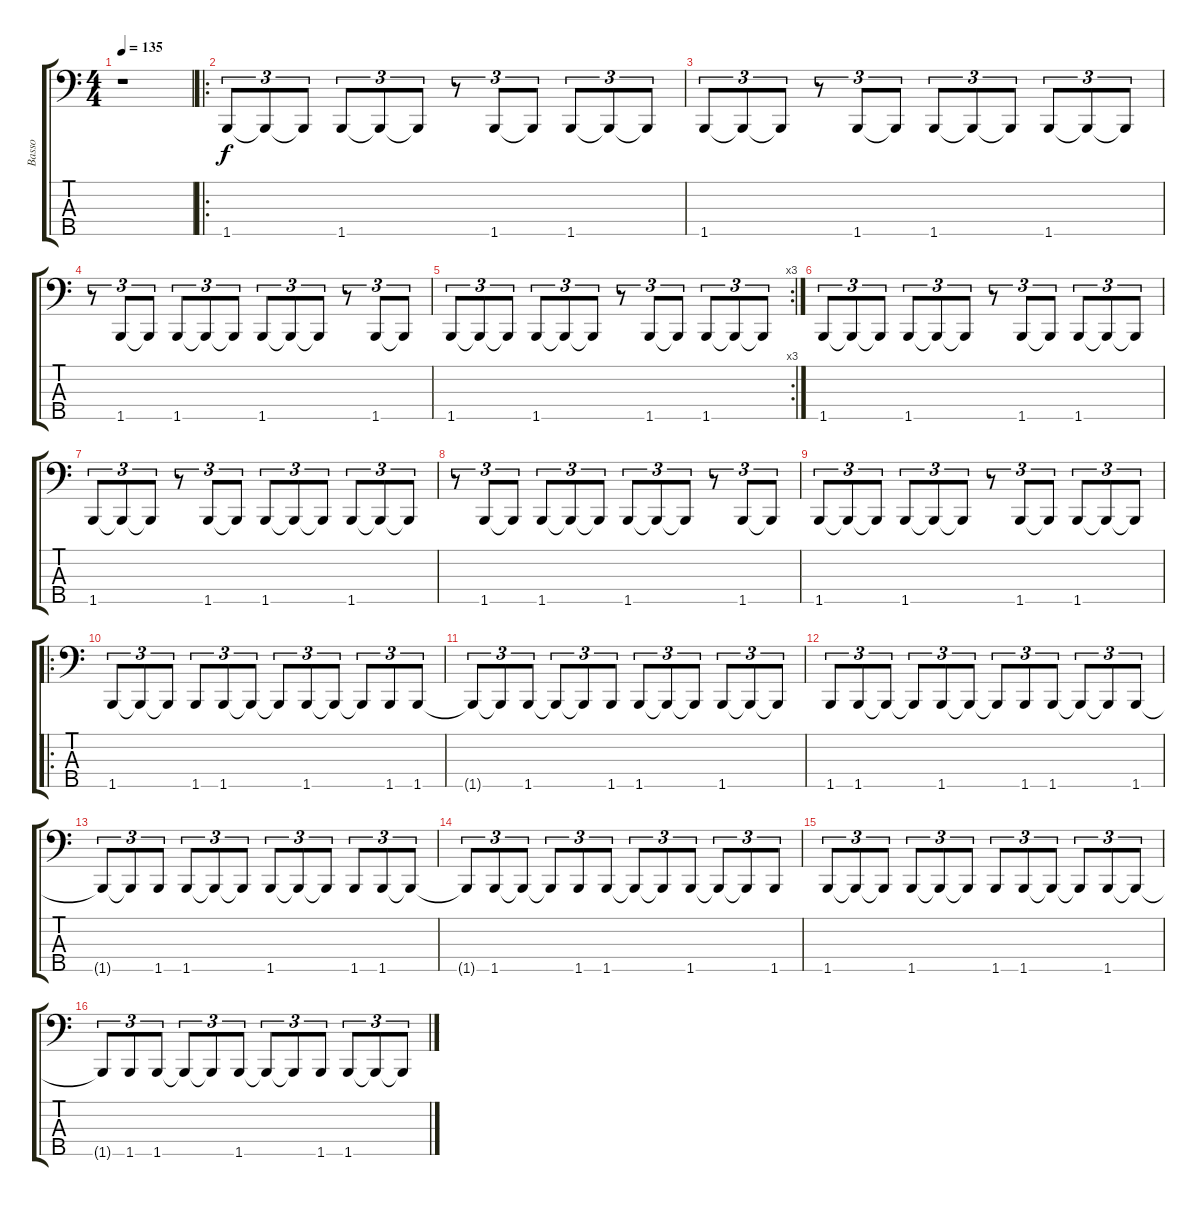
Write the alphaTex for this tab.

\track ("Basso" "Basso") {instrument electricbassfinger}
\staff {score tabs}
\tuning (Gb2 Db2 Ab1 Eb1 Bb0) {hide}
\ts (4 4)
\tempo 135
\clef f4
\ks c
r.1{dy f instrument electricbassfinger} |
\ro
1.5.8{tu (3 2)} 1.5{t}.8{tu (3 2)} 1.5{t}.8{tu (3 2)} 1.5.8{tu (3 2)} 1.5{t}.8{tu (3 2)} 1.5{t}.8{tu (3 2)} r.8{tu (3 2)} 1.5.8{tu (3 2)} 1.5{t}.8{tu (3 2)} 1.5.8{tu (3 2)} 1.5{t}.8{tu (3 2)} 1.5{t}.8{tu (3 2)} |
1.5.8{tu (3 2)} 1.5{t}.8{tu (3 2)} 1.5{t}.8{tu (3 2)} r.8{tu (3 2)} 1.5.8{tu (3 2)} 1.5{t}.8{tu (3 2)} 1.5.8{tu (3 2)} 1.5{t}.8{tu (3 2)} 1.5{t}.8{tu (3 2)} 1.5.8{tu (3 2)} 1.5{t}.8{tu (3 2)} 1.5{t}.8{tu (3 2)} |
r.8{tu (3 2)} 1.5.8{tu (3 2)} 1.5{t}.8{tu (3 2)} 1.5.8{tu (3 2)} 1.5{t}.8{tu (3 2)} 1.5{t}.8{tu (3 2)} 1.5.8{tu (3 2)} 1.5{t}.8{tu (3 2)} 1.5{t}.8{tu (3 2)} r.8{tu (3 2)} 1.5.8{tu (3 2)} 1.5{t}.8{tu (3 2)} |
\rc 3
1.5.8{tu (3 2)} 1.5{t}.8{tu (3 2)} 1.5{t}.8{tu (3 2)} 1.5.8{tu (3 2)} 1.5{t}.8{tu (3 2)} 1.5{t}.8{tu (3 2)} r.8{tu (3 2)} 1.5.8{tu (3 2)} 1.5{t}.8{tu (3 2)} 1.5.8{tu (3 2)} 1.5{t}.8{tu (3 2)} 1.5{t}.8{tu (3 2)} |
1.5.8{tu (3 2)} 1.5{t}.8{tu (3 2)} 1.5{t}.8{tu (3 2)} 1.5.8{tu (3 2)} 1.5{t}.8{tu (3 2)} 1.5{t}.8{tu (3 2)} r.8{tu (3 2)} 1.5.8{tu (3 2)} 1.5{t}.8{tu (3 2)} 1.5.8{tu (3 2)} 1.5{t}.8{tu (3 2)} 1.5{t}.8{tu (3 2)} |
1.5.8{tu (3 2)} 1.5{t}.8{tu (3 2)} 1.5{t}.8{tu (3 2)} r.8{tu (3 2)} 1.5.8{tu (3 2)} 1.5{t}.8{tu (3 2)} 1.5.8{tu (3 2)} 1.5{t}.8{tu (3 2)} 1.5{t}.8{tu (3 2)} 1.5.8{tu (3 2)} 1.5{t}.8{tu (3 2)} 1.5{t}.8{tu (3 2)} |
r.8{tu (3 2)} 1.5.8{tu (3 2)} 1.5{t}.8{tu (3 2)} 1.5.8{tu (3 2)} 1.5{t}.8{tu (3 2)} 1.5{t}.8{tu (3 2)} 1.5.8{tu (3 2)} 1.5{t}.8{tu (3 2)} 1.5{t}.8{tu (3 2)} r.8{tu (3 2)} 1.5.8{tu (3 2)} 1.5{t}.8{tu (3 2)} |
1.5.8{tu (3 2)} 1.5{t}.8{tu (3 2)} 1.5{t}.8{tu (3 2)} 1.5.8{tu (3 2)} 1.5{t}.8{tu (3 2)} 1.5{t}.8{tu (3 2)} r.8{tu (3 2)} 1.5.8{tu (3 2)} 1.5{t}.8{tu (3 2)} 1.5.8{tu (3 2)} 1.5{t}.8{tu (3 2)} 1.5{t}.8{tu (3 2)} |
\ro
1.5.8{tu (3 2)} 1.5{t}.8{tu (3 2)} 1.5{t}.8{tu (3 2)} 1.5.8{tu (3 2)} 1.5.8{tu (3 2)} 1.5{t}.8{tu (3 2)} 1.5{t}.8{tu (3 2)} 1.5.8{tu (3 2)} 1.5{t}.8{tu (3 2)} 1.5{t}.8{tu (3 2)} 1.5.8{tu (3 2)} 1.5.8{tu (3 2)} |
1.5{t}.8{tu (3 2)} 1.5{t}.8{tu (3 2)} 1.5.8{tu (3 2)} 1.5{t}.8{tu (3 2)} 1.5{t}.8{tu (3 2)} 1.5.8{tu (3 2)} 1.5.8{tu (3 2)} 1.5{t}.8{tu (3 2)} 1.5{t}.8{tu (3 2)} 1.5.8{tu (3 2)} 1.5{t}.8{tu (3 2)} 1.5{t}.8{tu (3 2)} |
1.5.8{tu (3 2)} 1.5.8{tu (3 2)} 1.5{t}.8{tu (3 2)} 1.5{t}.8{tu (3 2)} 1.5.8{tu (3 2)} 1.5{t}.8{tu (3 2)} 1.5{t}.8{tu (3 2)} 1.5.8{tu (3 2)} 1.5.8{tu (3 2)} 1.5{t}.8{tu (3 2)} 1.5{t}.8{tu (3 2)} 1.5.8{tu (3 2)} |
1.5{t}.8{tu (3 2)} 1.5{t}.8{tu (3 2)} 1.5.8{tu (3 2)} 1.5.8{tu (3 2)} 1.5{t}.8{tu (3 2)} 1.5{t}.8{tu (3 2)} 1.5.8{tu (3 2)} 1.5{t}.8{tu (3 2)} 1.5{t}.8{tu (3 2)} 1.5.8{tu (3 2)} 1.5.8{tu (3 2)} 1.5{t}.8{tu (3 2)} |
1.5{t}.8{tu (3 2)} 1.5.8{tu (3 2)} 1.5{t}.8{tu (3 2)} 1.5{t}.8{tu (3 2)} 1.5.8{tu (3 2)} 1.5.8{tu (3 2)} 1.5{t}.8{tu (3 2)} 1.5{t}.8{tu (3 2)} 1.5.8{tu (3 2)} 1.5{t}.8{tu (3 2)} 1.5{t}.8{tu (3 2)} 1.5.8{tu (3 2)} |
1.5.8{tu (3 2)} 1.5{t}.8{tu (3 2)} 1.5{t}.8{tu (3 2)} 1.5.8{tu (3 2)} 1.5{t}.8{tu (3 2)} 1.5{t}.8{tu (3 2)} 1.5.8{tu (3 2)} 1.5.8{tu (3 2)} 1.5{t}.8{tu (3 2)} 1.5{t}.8{tu (3 2)} 1.5.8{tu (3 2)} 1.5{t}.8{tu (3 2)} |
1.5{t}.8{tu (3 2)} 1.5.8{tu (3 2)} 1.5.8{tu (3 2)} 1.5{t}.8{tu (3 2)} 1.5{t}.8{tu (3 2)} 1.5.8{tu (3 2)} 1.5{t}.8{tu (3 2)} 1.5{t}.8{tu (3 2)} 1.5.8{tu (3 2)} 1.5.8{tu (3 2)} 1.5{t}.8{tu (3 2)} 1.5{t}.8{tu (3 2)}
